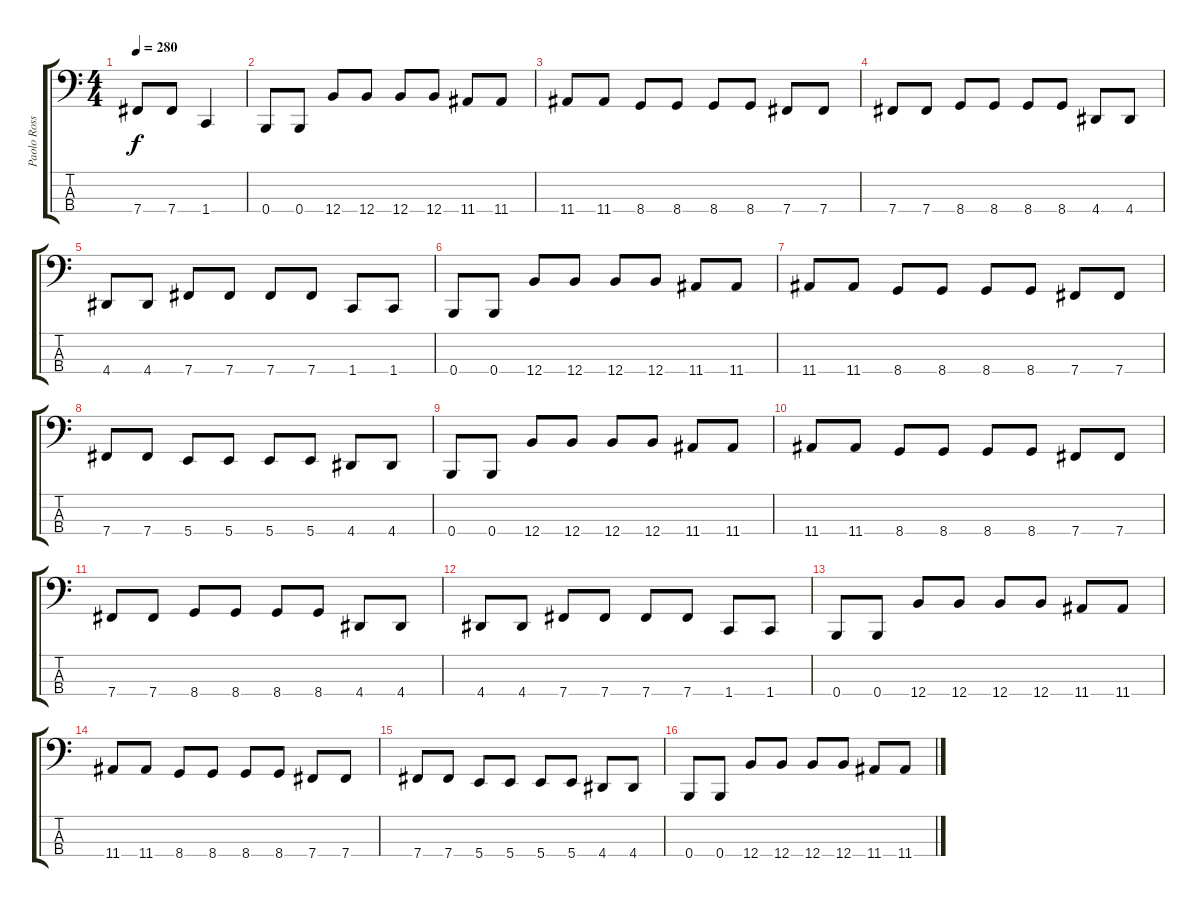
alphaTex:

\track ("Paolo Rossi" "Paolo Ross") {instrument fretlessbass}
\staff {score tabs}
\tuning (D2 A1 E1 B0) {hide}
\ts (4 4)
\tempo 280
\clef f4
\ks c
7.4.8{dy f} 7.4.8 1.4.4 |
0.4.8 0.4.8 12.4.8 12.4.8 12.4.8 12.4.8 11.4.8 11.4.8 |
11.4.8 11.4.8 8.4.8 8.4.8 8.4.8 8.4.8 7.4.8 7.4.8 |
7.4.8 7.4.8 8.4.8 8.4.8 8.4.8 8.4.8 4.4.8 4.4.8 |
4.4.8 4.4.8 7.4.8 7.4.8 7.4.8 7.4.8 1.4.8 1.4.8 |
0.4.8 0.4.8 12.4.8 12.4.8 12.4.8 12.4.8 11.4.8 11.4.8 |
11.4.8 11.4.8 8.4.8 8.4.8 8.4.8 8.4.8 7.4.8 7.4.8 |
7.4.8 7.4.8 5.4.8 5.4.8 5.4.8 5.4.8 4.4.8 4.4.8 |
0.4.8 0.4.8 12.4.8 12.4.8 12.4.8 12.4.8 11.4.8 11.4.8 |
11.4.8 11.4.8 8.4.8 8.4.8 8.4.8 8.4.8 7.4.8 7.4.8 |
7.4.8 7.4.8 8.4.8 8.4.8 8.4.8 8.4.8 4.4.8 4.4.8 |
4.4.8 4.4.8 7.4.8 7.4.8 7.4.8 7.4.8 1.4.8 1.4.8 |
0.4.8 0.4.8 12.4.8 12.4.8 12.4.8 12.4.8 11.4.8 11.4.8 |
11.4.8 11.4.8 8.4.8 8.4.8 8.4.8 8.4.8 7.4.8 7.4.8 |
7.4.8 7.4.8 5.4.8 5.4.8 5.4.8 5.4.8 4.4.8 4.4.8 |
0.4.8 0.4.8 12.4.8 12.4.8 12.4.8 12.4.8 11.4.8 11.4.8
